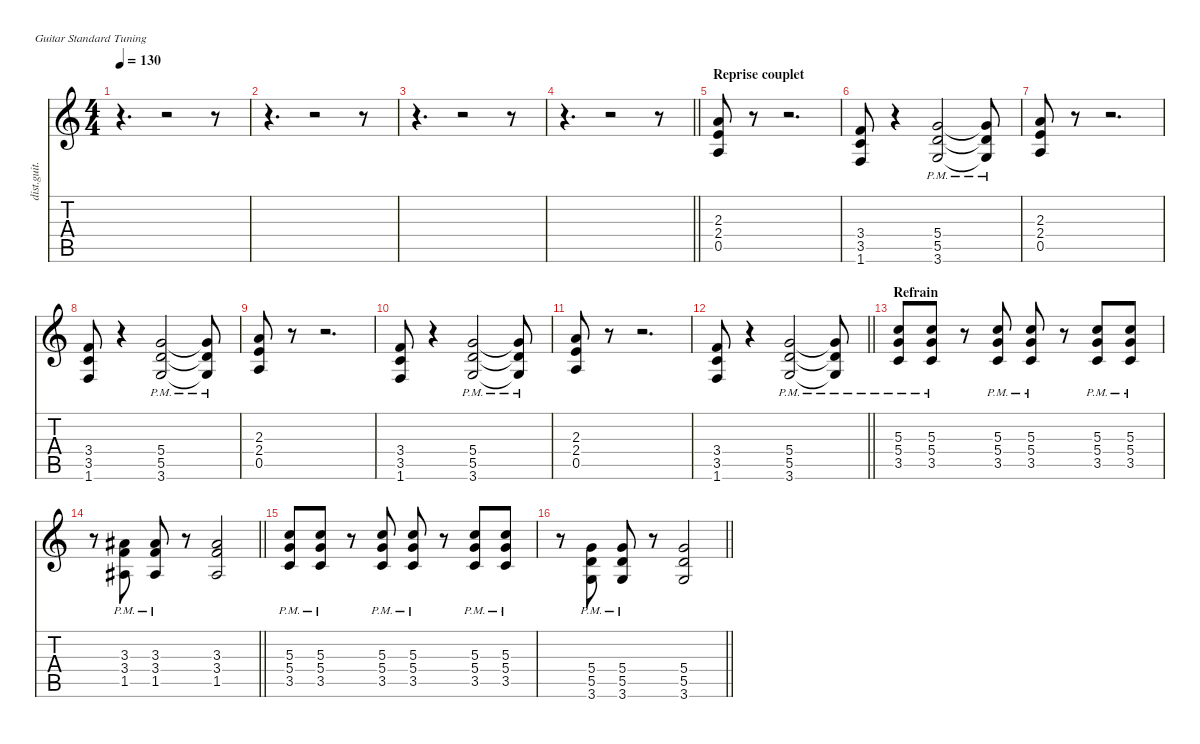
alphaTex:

\defaultSystemsLayout 4
\hideDynamics
\bracketExtendMode nobrackets
\otherSystemsTrackNameOrientation horizontal
\track ("Hichem" "dist.guit.") {instrument distortionguitar}
\staff {score tabs}
\tuning (E4 B3 G3 D3 A2 E2)
\ts (4 4)
\tempo 130
\clef g2
\ks c
r.4{d dy f beam Down} r.2{beam Down} r.8{beam Down} |
r.4{d beam Down} r.2{beam Down} r.8{beam Down} |
r.4{d beam Down} r.2{beam Down} r.8{beam Down} |
\barLineRight lightlight
r.4{d beam Down} r.2{beam Down} r.8{beam Down} |
\section ("" "Reprise couplet")
(2.3 2.4 0.5).8{beam Up} r.8{beam Up} r.2{d beam Up} |
(1.6 3.5 3.4).8{dy mf beam Up} r.4{beam Up} (5.4 5.5 3.6{pm}).2{dy f beam Up} (5.4{t} 5.5{t} 3.6{pm t}).8{beam Up} |
(2.3 2.4 0.5).8{beam Up} r.8{beam Up} r.2{d beam Up} |
(1.6 3.5 3.4).8{dy mf beam Up} r.4{beam Up} (5.4 5.5 3.6{pm}).2{dy f beam Up} (5.4{t} 5.5{t} 3.6{pm t}).8{beam Up} |
(2.3 2.4 0.5).8{beam Up} r.8{beam Up} r.2{d beam Up} |
(1.6 3.5 3.4).8{dy mf beam Up} r.4{beam Up} (5.4 5.5 3.6{pm}).2{dy f beam Up} (5.4{t} 5.5{t} 3.6{pm t}).8{beam Up} |
(2.3 2.4 0.5).8{beam Up} r.8{beam Up} r.2{d beam Up} |
\barLineRight lightlight
(1.6 3.5 3.4).8{dy mf beam Up} r.4{beam Up} (5.4 5.5 3.6{pm}).2{dy f beam Up} (5.4{t} 5.5{t} 3.6{pm t}).8{beam Up} |
\section ("" "Refrain")
(5.3{pm} 5.4{pm} 3.5{pm}).8{beam Up} (5.3{pm} 5.4{pm} 3.5{pm}).8{beam Up} r.8{beam Up} (5.3{pm} 5.4{pm} 3.5{pm}).8{beam Up} (5.3{pm} 5.4{pm} 3.5{pm}).8{beam Up} r.8{beam Up} (5.3{pm} 5.4{pm} 3.5{pm}).8{beam Up} (5.3{pm} 5.4{pm} 3.5{pm}).8{beam Up} |
\barLineRight lightlight
r.8{beam Down} (3.3{acc #} 3.4{pm} 1.5{pm acc #}).8{beam Up} (3.3{acc #} 3.4{pm} 1.5{pm acc #}).8{beam Up} r.8{beam Up} (3.3{acc #} 3.4 1.5{acc #}).2{beam Up} |
(5.3{pm} 5.4{pm} 3.5{pm}).8{beam Up} (5.3{pm} 5.4{pm} 3.5{pm}).8{beam Up} r.8{beam Up} (5.3{pm} 5.4{pm} 3.5{pm}).8{beam Up} (5.3{pm} 5.4{pm} 3.5{pm}).8{beam Up} r.8{beam Up} (5.3{pm} 5.4{pm} 3.5{pm}).8{beam Up} (5.3{pm} 5.4{pm} 3.5{pm}).8{beam Up} |
\barLineRight lightlight
r.8{beam Down} (5.4{pm} 5.5{pm} 3.6).8{beam Up} (5.4{pm} 5.5{pm} 3.6).8{beam Up} r.8{beam Up} (5.4 5.5 3.6).2{beam Up}
